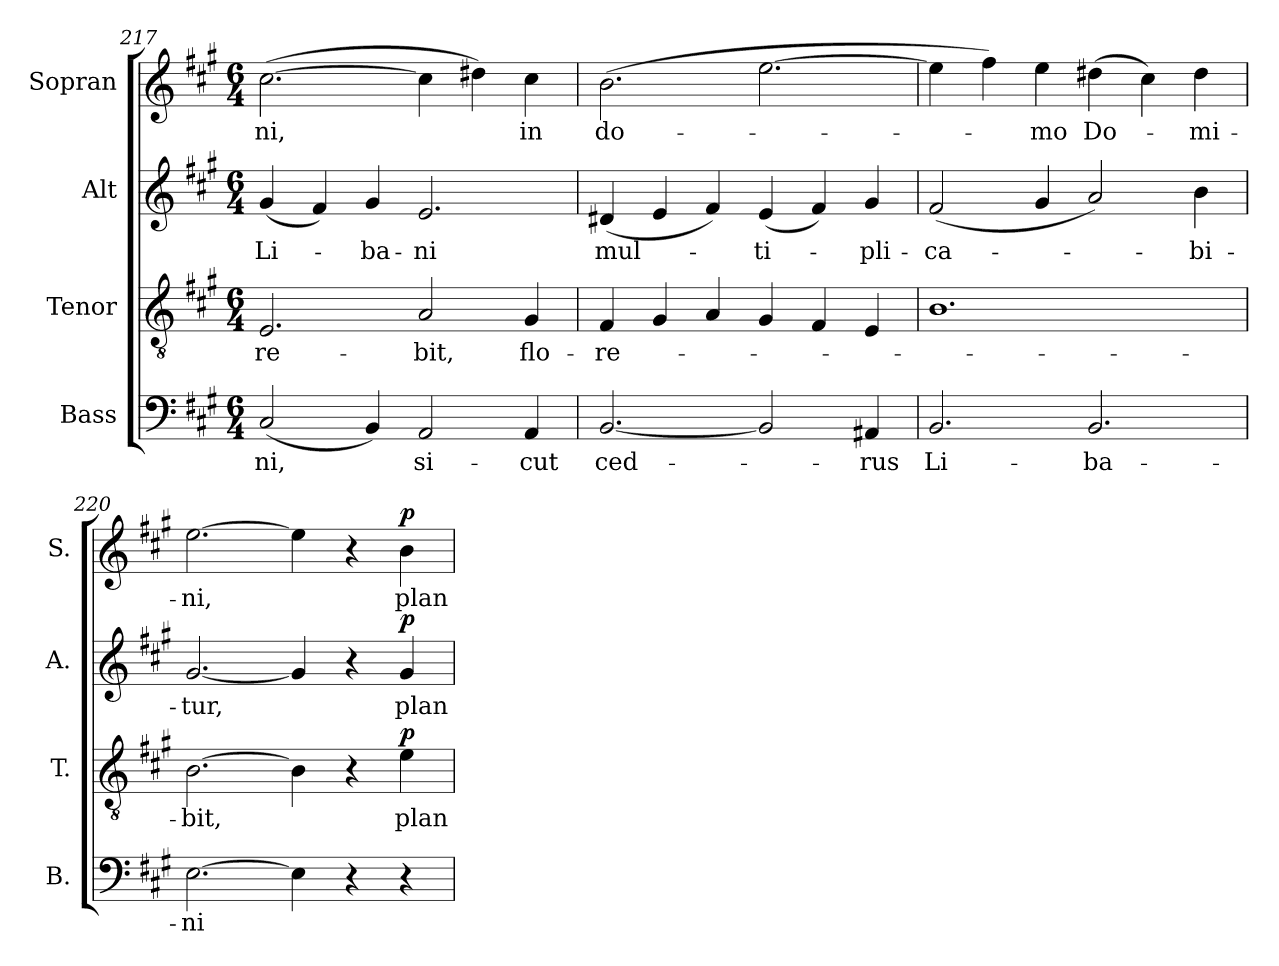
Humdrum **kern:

**kern	**text	**kern	**text	**dynam	**kern	**text	**dynam	**kern	**text	**dynam
*part4	*part4	*part3	*part3	*part3	*part2	*part2	*part2	*part1	*part1	*part1
*staff4	*staff4	*staff3	*staff3	*staff3	*staff2	*staff2	*staff2	*staff1	*staff1	*staff1
*I"Bass	*	*I"Tenor	*	*	*I"Alt	*	*	*I"Sopran	*	*
*I'B.	*	*I'T.	*	*	*I'A.	*	*	*I'S.	*	*
*clefF4	*	*clefGv2	*	*	*clefG2	*	*	*clefG2	*	*
*k[f#c#g#]	*	*k[f#c#g#]	*	*	*k[f#c#g#]	*	*	*k[f#c#g#]	*	*
*A:	*	*A:	*	*	*A:	*	*	*A:	*	*
*M6/4	*	*M6/4	*	*	*M6/4	*	*	*M6/4	*	*
=217	=217	=217	=217	=217	=217	=217	=217	=217	=217	=217
!	!LO:LY:b	!	!LO:LY:b	!	!	!LO:LY:b	!	!	!LO:LY:b	!
(<2C#/	-ni,	2.E/	-re-	.	(<4g#/	Li-	.	(>[2.cc#\	-ni,	.
.	.	.	.	.	4f#/)	.	.	.	.	.
!	!	!	!	!	!	!LO:LY:b	!	!	!	!
4BB/)	.	.	.	.	4g#/	-ba-	.	.	.	.
!	!LO:LY:b	!	!LO:LY:b	!	!	!LO:LY:b	!	!	!	!
2AA/	si-	2A/	-bit,	.	2.e/	-ni	.	4cc#\]	.	.
.	.	.	.	.	.	.	.	4dd#X\)	.	.
!	!LO:LY:b	!	!LO:LY:b	!	!	!	!	!	!LO:LY:b	!
4AA/	-cut	4G#/	flo-	.	.	.	.	4cc#\	in	.
=218	=218	=218	=218	=218	=218	=218	=218	=218	=218	=218
!	!LO:LY:b	!	!LO:LY:b	!	!	!LO:LY:b	!	!	!LO:LY:b	!
[2.BB/	ced-	4F#/	-re-	.	(<4d#X/	mul-	.	(>2.b\	do-	.
.	.	4G#/	.	.	4e/	.	.	.	.	.
.	.	4A/	.	.	4f#/)	.	.	.	.	.
!	!	!	!	!	!	!LO:LY:b	!	!	!	!
2BB/]	.	4G#/	.	.	(<4e/	-ti-	.	[2.ee\	.	.
.	.	4F#/	.	.	4f#/)	.	.	.	.	.
!	!LO:LY:b	!	!	!	!	!LO:LY:b	!	!	!	!
4AA#X/	-rus	4E/	.	.	4g#/	-pli-	.	.	.	.
!!LO:PB:g=z
=219	=219	=219	=219	=219	=219	=219	=219	=219	=219	=219
!	!LO:LY:b	!	!	!	!	!LO:LY:b	!	!	!	!
2.BB/	Li-	1.B	.	.	(<2f#/	-ca-	.	4ee\]	.	.
.	.	.	.	.	.	.	.	4ff#\)	.	.
!	!	!	!	!	!	!	!	!	!LO:LY:b	!
.	.	.	.	.	4g#/	.	.	4ee\	-mo	.
!	!LO:LY:b	!	!	!	!	!	!	!	!LO:LY:b	!
2.BB/	-ba-	.	.	.	2a/)	.	.	(>4dd#X\	Do-	.
.	.	.	.	.	.	.	.	4cc#\)	.	.
!	!	!	!	!	!	!LO:LY:b	!	!	!LO:LY:b	!
.	.	.	.	.	4b\	-bi-	.	4dd#\	-mi-	.
=220	=220	=220	=220	=220	=220	=220	=220	=220	=220	=220
!	!LO:LY:b	!	!LO:LY:b	!	!	!LO:LY:b	!	!	!LO:LY:b	!
[2.E\	-ni	[2.B\	-bit,	.	[2.g#/	-tur,	.	[2.ee\	-ni,	.
4E\]	.	4B\]	.	.	4g#/]	.	.	4ee\]	.	.
4r	.	4r	.	.	4r	.	.	4r	.	.
!	!	!	!LO:LY:b	!LO:DY:a	!	!LO:LY:b	!LO:DY:a	!	!LO:LY:b	!LO:DY:a
4r	.	4e\	plan-	p	4g#/	plan-	p	4b\	plan-	p
=	=	=	=	=	=	=	=	=	=	=
*-	*-	*-	*-	*-	*-	*-	*-	*-	*-	*-
